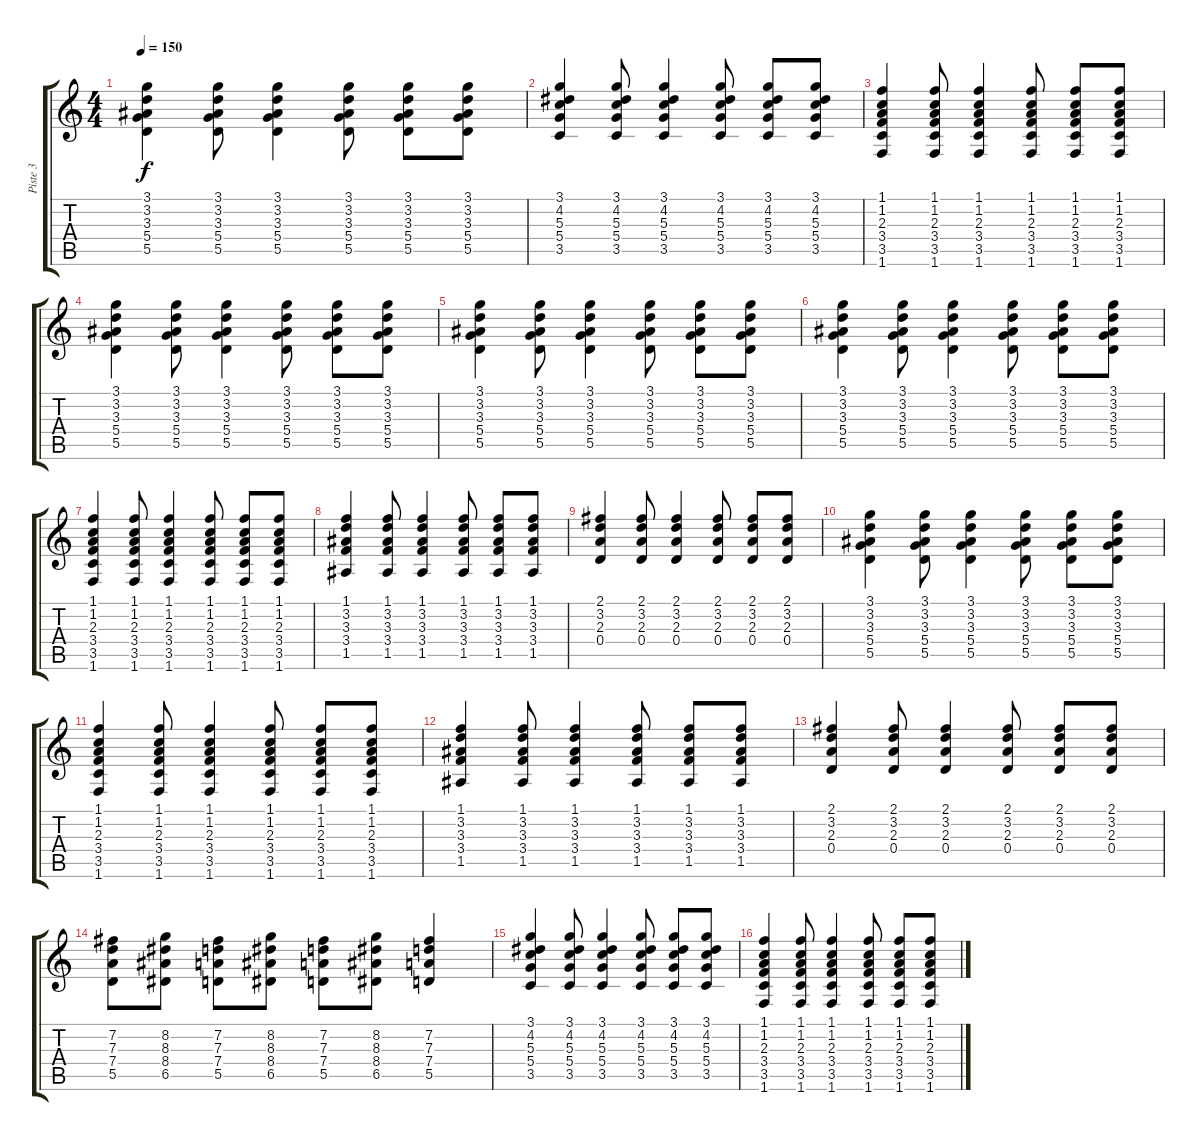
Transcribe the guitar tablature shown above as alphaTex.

\track ("Piste 3" "Piste 3") {instrument overdrivenguitar}
\staff {score tabs}
\tuning (E4 B3 G3 D3 A2 E2) {hide}
\ts (4 4)
\tempo 150
\clef g2
\ks c
(3.1 3.2 3.3 5.4 5.5).4{dy f} (3.1 3.2 3.3 5.4 5.5).8 (3.1 3.2 3.3 5.4 5.5).4 (3.1 3.2 3.3 5.4 5.5).8 (3.1 3.2 3.3 5.4 5.5).8 (3.1 3.2 3.3 5.4 5.5).8 |
(3.1 4.2 5.3 5.4 3.5).4 (3.1 4.2 5.3 5.4 3.5).8 (3.1 4.2 5.3 5.4 3.5).4 (3.1 4.2 5.3 5.4 3.5).8 (3.1 4.2 5.3 5.4 3.5).8 (3.1 4.2 5.3 5.4 3.5).8 |
(1.1 1.2 2.3 3.4 3.5 1.6).4 (1.1 1.2 2.3 3.4 3.5 1.6).8 (1.1 1.2 2.3 3.4 3.5 1.6).4 (1.1 1.2 2.3 3.4 3.5 1.6).8 (1.1 1.2 2.3 3.4 3.5 1.6).8 (1.1 1.2 2.3 3.4 3.5 1.6).8 |
(3.1 3.2 3.3 5.4 5.5).4 (3.1 3.2 3.3 5.4 5.5).8 (3.1 3.2 3.3 5.4 5.5).4 (3.1 3.2 3.3 5.4 5.5).8 (3.1 3.2 3.3 5.4 5.5).8 (3.1 3.2 3.3 5.4 5.5).8 |
(3.1 3.2 3.3 5.4 5.5).4 (3.1 3.2 3.3 5.4 5.5).8 (3.1 3.2 3.3 5.4 5.5).4 (3.1 3.2 3.3 5.4 5.5).8 (3.1 3.2 3.3 5.4 5.5).8 (3.1 3.2 3.3 5.4 5.5).8 |
(3.1 3.2 3.3 5.4 5.5).4 (3.1 3.2 3.3 5.4 5.5).8 (3.1 3.2 3.3 5.4 5.5).4 (3.1 3.2 3.3 5.4 5.5).8 (3.1 3.2 3.3 5.4 5.5).8 (3.1 3.2 3.3 5.4 5.5).8 |
(1.1 1.2 2.3 3.4 3.5 1.6).4 (1.1 1.2 2.3 3.4 3.5 1.6).8 (1.1 1.2 2.3 3.4 3.5 1.6).4 (1.1 1.2 2.3 3.4 3.5 1.6).8 (1.1 1.2 2.3 3.4 3.5 1.6).8 (1.1 1.2 2.3 3.4 3.5 1.6).8 |
(1.1 3.2 3.3 3.4 1.5).4 (1.1 3.2 3.3 3.4 1.5).8 (1.1 3.2 3.3 3.4 1.5).4 (1.1 3.2 3.3 3.4 1.5).8 (1.1 3.2 3.3 3.4 1.5).8 (1.1 3.2 3.3 3.4 1.5).8 |
(2.1 3.2 2.3 0.4).4 (2.1 3.2 2.3 0.4).8 (2.1 3.2 2.3 0.4).4 (2.1 3.2 2.3 0.4).8 (2.1 3.2 2.3 0.4).8 (2.1 3.2 2.3 0.4).8 |
(3.1 3.2 3.3 5.4 5.5).4 (3.1 3.2 3.3 5.4 5.5).8 (3.1 3.2 3.3 5.4 5.5).4 (3.1 3.2 3.3 5.4 5.5).8 (3.1 3.2 3.3 5.4 5.5).8 (3.1 3.2 3.3 5.4 5.5).8 |
(1.1 1.2 2.3 3.4 3.5 1.6).4 (1.1 1.2 2.3 3.4 3.5 1.6).8 (1.1 1.2 2.3 3.4 3.5 1.6).4 (1.1 1.2 2.3 3.4 3.5 1.6).8 (1.1 1.2 2.3 3.4 3.5 1.6).8 (1.1 1.2 2.3 3.4 3.5 1.6).8 |
(1.1 3.2 3.3 3.4 1.5).4 (1.1 3.2 3.3 3.4 1.5).8 (1.1 3.2 3.3 3.4 1.5).4 (1.1 3.2 3.3 3.4 1.5).8 (1.1 3.2 3.3 3.4 1.5).8 (1.1 3.2 3.3 3.4 1.5).8 |
(2.1 3.2 2.3 0.4).4 (2.1 3.2 2.3 0.4).8 (2.1 3.2 2.3 0.4).4 (2.1 3.2 2.3 0.4).8 (2.1 3.2 2.3 0.4).8 (2.1 3.2 2.3 0.4).8 |
(7.2 7.3 7.4 5.5).8 (8.2 8.3 8.4 6.5).8 (7.2 7.3 7.4 5.5).8 (8.2 8.3 8.4 6.5).8 (7.2 7.3 7.4 5.5).8 (8.2 8.3 8.4 6.5).8 (7.2 7.3 7.4 5.5).4 |
(3.1 4.2 5.3 5.4 3.5).4 (3.1 4.2 5.3 5.4 3.5).8 (3.1 4.2 5.3 5.4 3.5).4 (3.1 4.2 5.3 5.4 3.5).8 (3.1 4.2 5.3 5.4 3.5).8 (3.1 4.2 5.3 5.4 3.5).8 |
(1.1 1.2 2.3 3.4 3.5 1.6).4 (1.1 1.2 2.3 3.4 3.5 1.6).8 (1.1 1.2 2.3 3.4 3.5 1.6).4 (1.1 1.2 2.3 3.4 3.5 1.6).8 (1.1 1.2 2.3 3.4 3.5 1.6).8 (1.1 1.2 2.3 3.4 3.5 1.6).8
